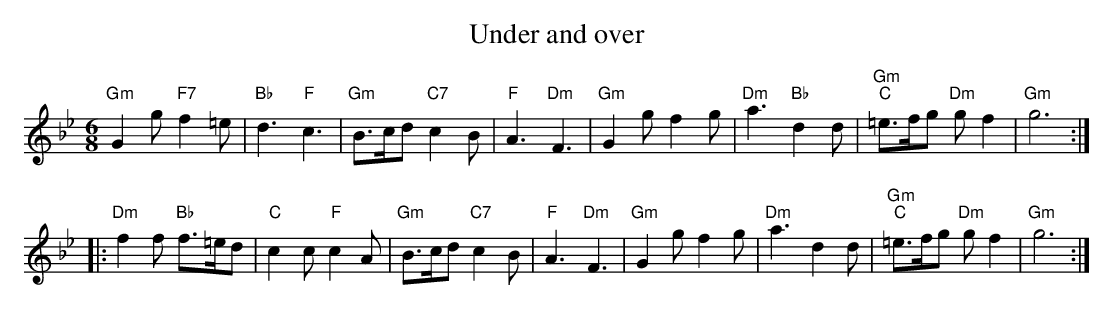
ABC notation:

X:1
T:Under and over
M:6/8
L:1/8
K:Gm
"Gm"G2g "F7"f2=e | "Bb"d3"F"c3| "Gm"B>cd "C7"c2B | "F"A3 "Dm"F3|\
"Gm"G2g f2g | "Dm"a3 "Bb"d2d | "Gm""C"=e>fg "Dm"gf2 | "Gm"g6:|
|: "Dm"f2f "Bb"f>=ed | "C"c2c "F"c2A | "Gm"B>cd "C7"c2B | "F"A3 "Dm"F3|\
"Gm"G2g f2g | "Dm"a3d2d | "Gm""C"=e>fg "Dm"gf2 | "Gm"g6:|
